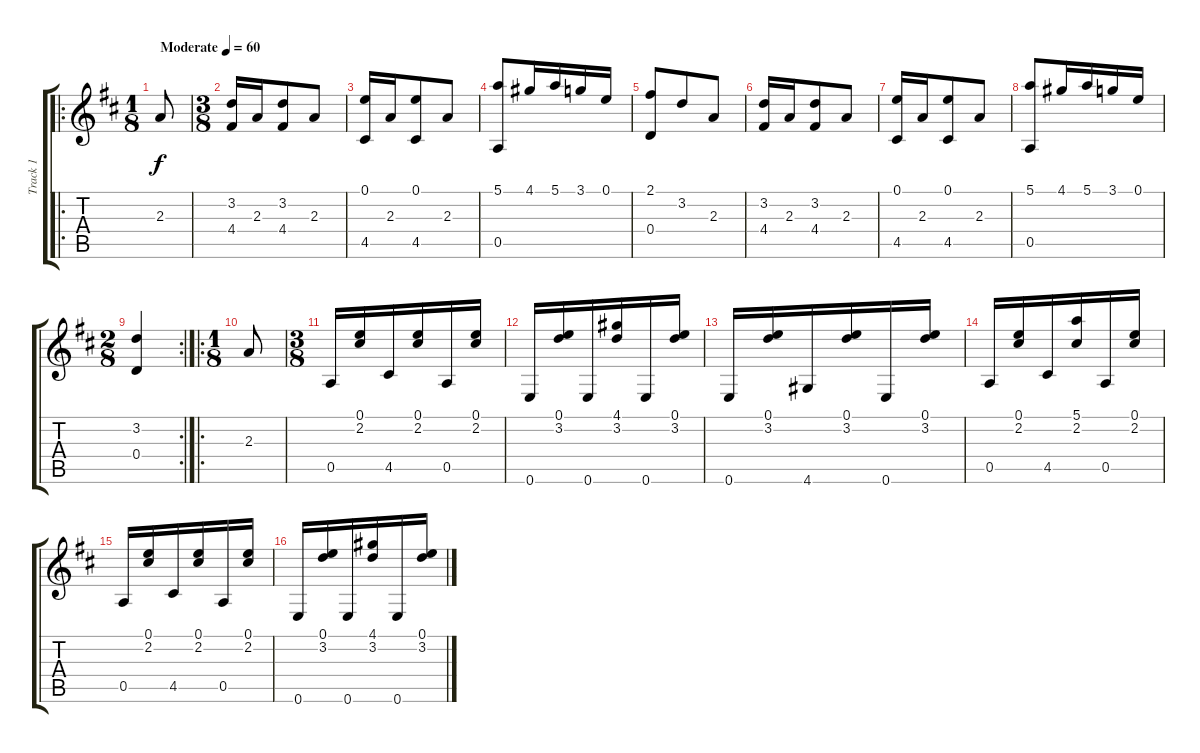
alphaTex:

\track ("Track 1" "Track 1") {instrument acousticguitarnylon}
\staff {score tabs}
\tuning (E4 B3 G3 D3 A2 E2) {hide}
\ro
\ts (1 8)
\tempo (60 "Moderate")
\clef g2
\ks d
2.3.8{dy f instrument acousticguitarnylon} |
\ts (3 8)
(3.2 4.4).16 2.3.16 (3.2 4.4).8 2.3.8 |
(0.1 4.5).16 2.3.16 (0.1 4.5).8 2.3.8 |
(5.1 0.5).8 4.1.16 5.1.16 3.1.16 0.1.16 |
(2.1 0.4).8 3.2.8 2.3.8 |
(3.2 4.4).16 2.3.16 (3.2 4.4).8 2.3.8 |
(0.1 4.5).16 2.3.16 (0.1 4.5).8 2.3.8 |
(5.1 0.5).8 4.1.16 5.1.16 3.1.16 0.1.16 |
\rc 2
\ts (2 8)
(3.2 0.4).4 |
\ro
\ts (1 8)
2.3.8 |
\ts (3 8)
0.5.16 (0.1 2.2).16 4.5.16 (0.1 2.2).16 0.5.16 (0.1 2.2).16 |
0.6.16 (0.1 3.2).16 0.6.16 (4.1 3.2).16 0.6.16 (0.1 3.2).16 |
0.6.16 (0.1 3.2).16 4.6.16 (0.1 3.2).16 0.6.16 (0.1 3.2).16 |
0.5.16 (0.1 2.2).16 4.5.16 (5.1 2.2).16 0.5.16 (0.1 2.2).16 |
0.5.16 (0.1 2.2).16 4.5.16 (0.1 2.2).16 0.5.16 (0.1 2.2).16 |
0.6.16 (0.1 3.2).16 0.6.16 (4.1 3.2).16 0.6.16 (0.1 3.2).16
